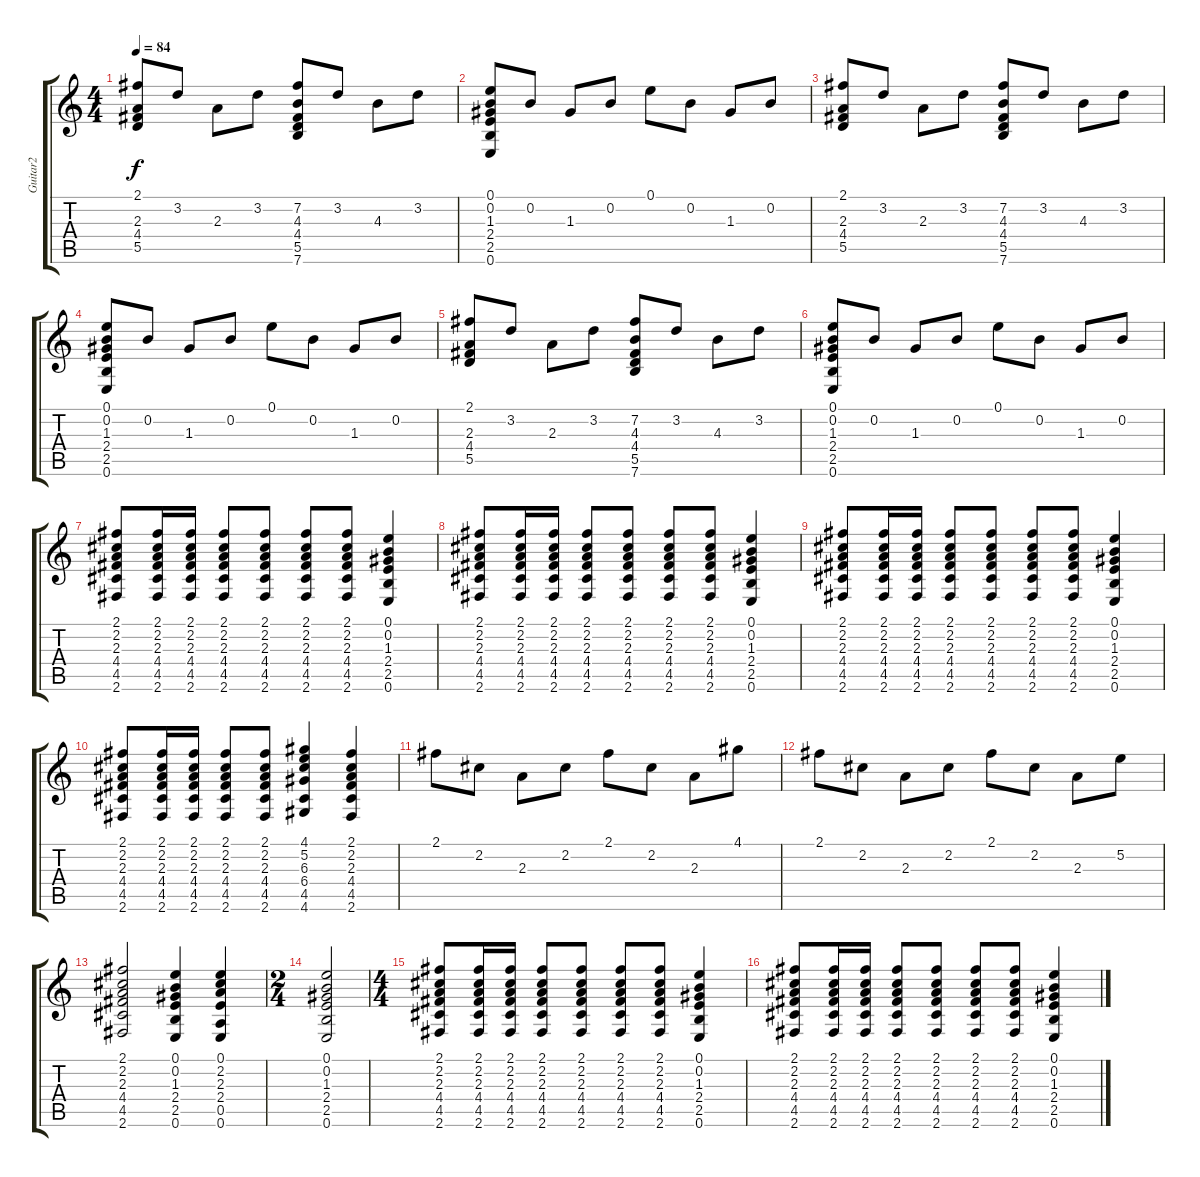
\track ("Guitar2" "Guitar2") {instrument acousticguitarnylon}
\staff {score tabs}
\tuning (E4 B3 G3 D3 A2 E2) {hide}
\ts (4 4)
\tempo 84
\clef g2
\ks c
(2.1 2.3 4.4 5.5).8{dy f} 3.2.8 2.3.8 3.2.8 (7.2 4.3 4.4 5.5 7.6).8 3.2.8 4.3.8 3.2.8 |
(0.1 0.2 1.3 2.4 2.5 0.6).8 0.2.8 1.3.8 0.2.8 0.1.8 0.2.8 1.3.8 0.2.8 |
(2.1 2.3 4.4 5.5).8 3.2.8 2.3.8 3.2.8 (7.2 4.3 4.4 5.5 7.6).8 3.2.8 4.3.8 3.2.8 |
(0.1 0.2 1.3 2.4 2.5 0.6).8 0.2.8 1.3.8 0.2.8 0.1.8 0.2.8 1.3.8 0.2.8 |
(2.1 2.3 4.4 5.5).8 3.2.8 2.3.8 3.2.8 (7.2 4.3 4.4 5.5 7.6).8 3.2.8 4.3.8 3.2.8 |
(0.1 0.2 1.3 2.4 2.5 0.6).8 0.2.8 1.3.8 0.2.8 0.1.8 0.2.8 1.3.8 0.2.8 |
(2.1 2.2 2.3 4.4 4.5 2.6).8 (2.1 2.2 2.3 4.4 4.5 2.6).16 (2.1 2.2 2.3 4.4 4.5 2.6).16 (2.1 2.2 2.3 4.4 4.5 2.6).8 (2.1 2.2 2.3 4.4 4.5 2.6).8 (2.1 2.2 2.3 4.4 4.5 2.6).8 (2.1 2.2 2.3 4.4 4.5 2.6).8 (0.1 0.2 1.3 2.4 2.5 0.6).4 |
(2.1 2.2 2.3 4.4 4.5 2.6).8 (2.1 2.2 2.3 4.4 4.5 2.6).16 (2.1 2.2 2.3 4.4 4.5 2.6).16 (2.1 2.2 2.3 4.4 4.5 2.6).8 (2.1 2.2 2.3 4.4 4.5 2.6).8 (2.1 2.2 2.3 4.4 4.5 2.6).8 (2.1 2.2 2.3 4.4 4.5 2.6).8 (0.1 0.2 1.3 2.4 2.5 0.6).4 |
(2.1 2.2 2.3 4.4 4.5 2.6).8 (2.1 2.2 2.3 4.4 4.5 2.6).16 (2.1 2.2 2.3 4.4 4.5 2.6).16 (2.1 2.2 2.3 4.4 4.5 2.6).8 (2.1 2.2 2.3 4.4 4.5 2.6).8 (2.1 2.2 2.3 4.4 4.5 2.6).8 (2.1 2.2 2.3 4.4 4.5 2.6).8 (0.1 0.2 1.3 2.4 2.5 0.6).4 |
(2.1 2.2 2.3 4.4 4.5 2.6).8 (2.1 2.2 2.3 4.4 4.5 2.6).16 (2.1 2.2 2.3 4.4 4.5 2.6).16 (2.1 2.2 2.3 4.4 4.5 2.6).8 (2.1 2.2 2.3 4.4 4.5 2.6).8 (4.1 5.2 6.3 6.4 4.5 4.6).4 (2.1 2.2 2.3 4.4 4.5 2.6).4 |
2.1.8 2.2.8 2.3.8 2.2.8 2.1.8 2.2.8 2.3.8 4.1.8 |
2.1.8 2.2.8 2.3.8 2.2.8 2.1.8 2.2.8 2.3.8 5.2.8 |
(2.1 2.2 2.3 4.4 4.5 2.6).2 (0.1 0.2 1.3 2.4 2.5 0.6).4 (0.1 2.2 2.3 2.4 0.5 0.6).4 |
\ts (2 4)
(0.1 0.2 1.3 2.4 2.5 0.6).2 |
\ts (4 4)
(2.1 2.2 2.3 4.4 4.5 2.6).8 (2.1 2.2 2.3 4.4 4.5 2.6).16 (2.1 2.2 2.3 4.4 4.5 2.6).16 (2.1 2.2 2.3 4.4 4.5 2.6).8 (2.1 2.2 2.3 4.4 4.5 2.6).8 (2.1 2.2 2.3 4.4 4.5 2.6).8 (2.1 2.2 2.3 4.4 4.5 2.6).8 (0.1 0.2 1.3 2.4 2.5 0.6).4 |
(2.1 2.2 2.3 4.4 4.5 2.6).8 (2.1 2.2 2.3 4.4 4.5 2.6).16 (2.1 2.2 2.3 4.4 4.5 2.6).16 (2.1 2.2 2.3 4.4 4.5 2.6).8 (2.1 2.2 2.3 4.4 4.5 2.6).8 (2.1 2.2 2.3 4.4 4.5 2.6).8 (2.1 2.2 2.3 4.4 4.5 2.6).8 (0.1 0.2 1.3 2.4 2.5 0.6).4
